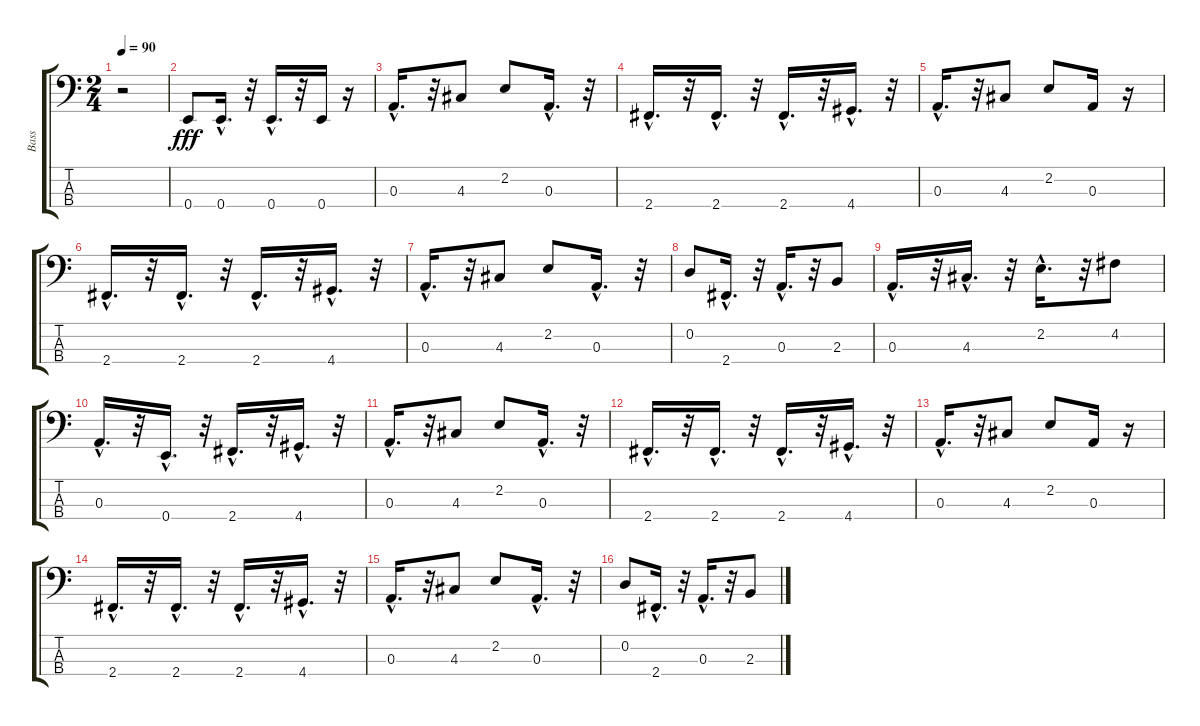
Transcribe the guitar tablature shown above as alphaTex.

\track ("Bass    " "Bass    ") {instrument fretlessbass}
\staff {score tabs}
\tuning (G2 D2 A1 E1) {hide}
\ts (2 4)
\tempo 90
\clef f4
\ks c
r.2{dy fff} |
0.4.8 0.4{hac}.16{d} r.32 0.4{hac}.16{d} r.32 0.4.16 r.16 |
0.3{hac}.16{d} r.32 4.3.8 2.2.8 0.3{hac}.16{d} r.32 |
2.4{hac}.16{d} r.32 2.4{hac}.16{d} r.32 2.4{hac}.16{d} r.32 4.4{hac}.16{d} r.32 |
0.3{hac}.16{d} r.32 4.3.8 2.2.8 0.3.16 r.16 |
2.4{hac}.16{d} r.32 2.4{hac}.16{d} r.32 2.4{hac}.16{d} r.32 4.4{hac}.16{d} r.32 |
0.3{hac}.16{d} r.32 4.3.8 2.2.8 0.3{hac}.16{d} r.32 |
0.2.8 2.4{hac}.16{d} r.32 0.3{hac}.16{d} r.32 2.3.8 |
0.3{hac}.16{d} r.32 4.3{hac}.16{d} r.32 2.2{hac}.16{d} r.32 4.2.8 |
0.3{hac}.16{d} r.32 0.4{hac}.16{d} r.32 2.4{hac}.16{d} r.32 4.4{hac}.16{d} r.32 |
0.3{hac}.16{d} r.32 4.3.8 2.2.8 0.3{hac}.16{d} r.32 |
2.4{hac}.16{d} r.32 2.4{hac}.16{d} r.32 2.4{hac}.16{d} r.32 4.4{hac}.16{d} r.32 |
0.3{hac}.16{d} r.32 4.3.8 2.2.8 0.3.16 r.16 |
2.4{hac}.16{d} r.32 2.4{hac}.16{d} r.32 2.4{hac}.16{d} r.32 4.4{hac}.16{d} r.32 |
0.3{hac}.16{d} r.32 4.3.8 2.2.8 0.3{hac}.16{d} r.32 |
0.2.8 2.4{hac}.16{d} r.32 0.3{hac}.16{d} r.32 2.3.8
